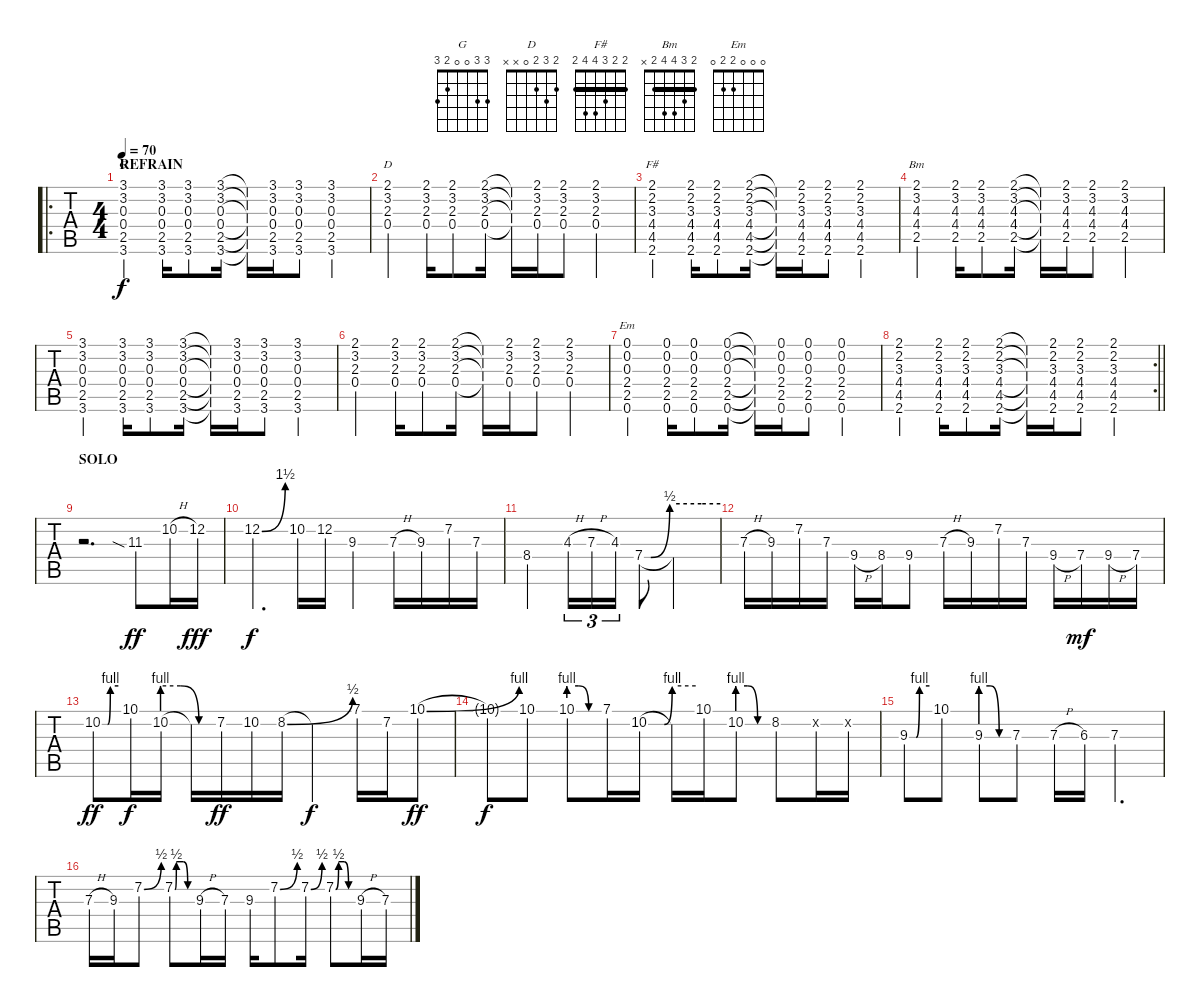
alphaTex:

\track (" " " ") {instrument acousticguitarsteel}
\staff {tabs}
\tuning (E4 B3 G3 D3 A2 E2) {hide}
\chord ("G" 3 3 0 0 2 3)
\chord ("D" 2 3 2 0 x x)
\chord ("F#" 2 2 3 4 4 2) {barre 2}
\chord ("Bm" 2 3 4 4 2 x) {barre 2}
\chord ("Em" 0 0 0 2 2 0)
\ro
\ts (4 4)
\section ("" "REFRAIN")
\tempo 70
\clef g2
\ks c
(3.1 3.2 0.3 0.4 2.5 3.6).4{ch "G" dy f} (3.1 3.2 0.3 0.4 2.5 3.6).16 (3.1 3.2 0.3 0.4 2.5 3.6).8 (3.1 3.2 0.3 0.4 2.5 3.6).16 (3.1{t} 3.2{t} 0.3{t} 0.4{t} 2.5{t} 3.6{t}).16 (3.1 3.2 0.3 0.4 2.5 3.6).16 (3.1 3.2 0.3 0.4 2.5 3.6).8 (3.1 3.2 0.3 0.4 2.5 3.6).4 |
(2.1 3.2 2.3 0.4).4{ch "D" beam Up} (2.1 3.2 2.3 0.4).16{beam Up} (2.1 3.2 2.3 0.4).8{beam Up} (2.1 3.2 2.3 0.4).16{beam Up} (2.1{t} 3.2{t} 2.3{t} 0.4{t}).16{beam Up} (2.1 3.2 2.3 0.4).16{beam Up} (2.1 3.2 2.3 0.4).8{beam Up} (2.1 3.2 2.3 0.4).4{beam Up} |
(2.1 2.2 3.3 4.4 4.5 2.6).4{ch "F#"} (2.1 2.2 3.3 4.4 4.5 2.6).16 (2.1 2.2 3.3 4.4 4.5 2.6).8 (2.1 2.2 3.3 4.4 4.5 2.6).16 (2.1{t} 2.2{t} 3.3{t} 4.4{t} 4.5{t} 2.6{t}).16 (2.1 2.2 3.3 4.4 4.5 2.6).16 (2.1 2.2 3.3 4.4 4.5 2.6).8 (2.1 2.2 3.3 4.4 4.5 2.6).4 |
(2.1 3.2 4.3 4.4 2.5).4{ch "Bm"} (2.1 3.2 4.3 4.4 2.5).16 (2.1 3.2 4.3 4.4 2.5).8 (2.1 3.2 4.3 4.4 2.5).16 (2.1{t} 3.2{t} 4.3{t} 4.4{t} 2.5{t}).16 (2.1 3.2 4.3 4.4 2.5).16 (2.1 3.2 4.3 4.4 2.5).8 (2.1 3.2 4.3 4.4 2.5).4 |
(3.1 3.2 0.3 0.4 2.5 3.6).4 (3.1 3.2 0.3 0.4 2.5 3.6).16 (3.1 3.2 0.3 0.4 2.5 3.6).8 (3.1 3.2 0.3 0.4 2.5 3.6).16 (3.1{t} 3.2{t} 0.3{t} 0.4{t} 2.5{t} 3.6{t}).16 (3.1 3.2 0.3 0.4 2.5 3.6).16 (3.1 3.2 0.3 0.4 2.5 3.6).8 (3.1 3.2 0.3 0.4 2.5 3.6).4 |
(2.1 3.2 2.3 0.4).4{beam Up} (2.1 3.2 2.3 0.4).16{beam Up} (2.1 3.2 2.3 0.4).8{beam Up} (2.1 3.2 2.3 0.4).16{beam Up} (2.1{t} 3.2{t} 2.3{t} 0.4{t}).16{beam Up} (2.1 3.2 2.3 0.4).16{beam Up} (2.1 3.2 2.3 0.4).8{beam Up} (2.1 3.2 2.3 0.4).4{beam Up} |
(0.1 0.2 0.3 2.4 2.5 0.6).4{ch "Em"} (0.1 0.2 0.3 2.4 2.5 0.6).16 (0.1 0.2 0.3 2.4 2.5 0.6).8 (0.1 0.2 0.3 2.4 2.5 0.6).16 (0.1{t} 0.2{t} 0.3{t} 2.4{t} 2.5{t} 0.6{t}).16 (0.1 0.2 0.3 2.4 2.5 0.6).16 (0.1 0.2 0.3 2.4 2.5 0.6).8 (0.1 0.2 0.3 2.4 2.5 0.6).4 |
\rc 2
\barLineRight lightlight
(2.1 2.2 3.3 4.4 4.5 2.6).4 (2.1 2.2 3.3 4.4 4.5 2.6).16 (2.1 2.2 3.3 4.4 4.5 2.6).8 (2.1 2.2 3.3 4.4 4.5 2.6).16 (2.1{t} 2.2{t} 3.3{t} 4.4{t} 4.5{t} 2.6{t}).16 (2.1 2.2 3.3 4.4 4.5 2.6).16 (2.1 2.2 3.3 4.4 4.5 2.6).8 (2.1 2.2 3.3 4.4 4.5 2.6).4 |
\section ("" "SOLO")
r.2{d} 11.3{sia}.8{dy ff} 10.2{h}.16 12.2.16{dy fff} |
12.2{be (bend 0 0 60 6)}.4{d dy f} 10.2.16 12.2.16 9.3.4 7.3{h}.16 9.3.16 7.2.16 7.3.16 |
8.4.4 4.3{h}.16{tu (3 2)} 7.3{h}.16{tu (3 2)} 4.3.16{tu (3 2)} 7.4{be (custom 0 0 5 0 20 2 45 2 60 2)}.8 7.4{t}.2 |
7.3{h}.16 9.3.16 7.2.16 7.3.16 9.4{h}.16 8.4.16 9.4.8 7.3{h}.16 9.3.16 7.2.16 7.3.16 9.4{h}.16 7.4.16{dy mf} 9.4{h}.16 7.4.16 |
10.2{be (custom 0 0 20 0 30 4 60 4)}.8{dy ff} 10.1.16{dy f} 10.2{be (custom 0 4 20 4 40 0 60 0)}.16 10.2{t}.16 7.2.16{dy ff} 10.2.16 8.2{be (bend 0 0 60 2)}.16 8.2{t}.4{dy f} 7.1.16 7.2.16 10.1{be (bend 0 0 60 4)}.8{dy ff} |
10.1{t}.8{dy f} 10.1.8 10.1{be (custom 0 4 20 4 40 0 60 0)}.8 7.1.16 10.2{be (custom 0 0 20 0 30 4 60 4)}.16 10.2{t}.16 10.1.16 10.2{be (custom 0 4 20 4 40 0 60 0)}.8 8.2.8 8.2{x}.16 8.2{x}.16 |
9.3{be (custom 0 0 20 0 30 4 60 4)}.8 10.1{st}.8 9.3{be (custom 0 4 20 4 40 0 60 0)}.8 7.3{st}.8 7.3{h}.16 6.3.16 7.3.4{d} |
7.3{h}.16 9.3.16 7.2{be (bend 0 0 60 2)}.8 7.2{be (custom 0 0 5 2 30 2 45 0 60 0)}.8 9.3{h}.16 7.3.16 9.3.16 7.2{be (bend 0 0 60 2) st}.8 7.2{be (bend 0 0 60 2)}.16 7.2{be (custom 0 0 10 2 30 2 45 0 60 0)}.8 9.3{h}.16 7.3.16
